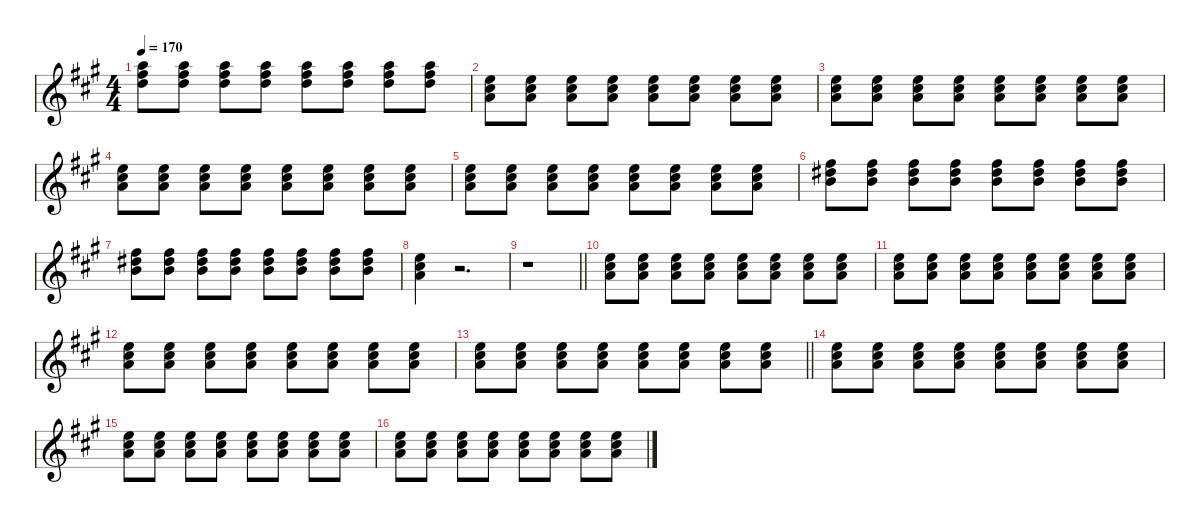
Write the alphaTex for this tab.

\defaultSystemsLayout 4
\hideDynamics
\bracketExtendMode nobrackets
\singleTrackTrackNamePolicy hidden
\multiTrackTrackNamePolicy hidden
\firstSystemTrackNameMode fullname
\firstSystemTrackNameOrientation horizontal
\otherSystemsTrackNameOrientation horizontal
\track ("Piano" "pno.") {defaultSystemsLayout 8 instrument acousticgrandpiano}
\staff {score}
\tuning (E4 B3 G3 D3 A2 E2)
\ts (4 4)
\tempo 170
\clef g2
\ks a
(17.1{acc forcenatural} 19.2{acc #} 19.3{acc forcenatural}).8{dy f beam Down} (17.1{acc forcenatural} 19.2{acc #} 19.3{acc forcenatural}).8{beam Down} (17.1{acc forcenatural} 19.2{acc #} 19.3{acc forcenatural}).8{beam Down} (17.1{acc forcenatural} 19.2{acc #} 19.3{acc forcenatural}).8{beam Down} (17.1{acc forcenatural} 19.2{acc #} 19.3{acc forcenatural}).8{beam Down} (17.1{acc forcenatural} 19.2{acc #} 19.3{acc forcenatural}).8{beam Down} (17.1{acc forcenatural} 19.2{acc #} 19.3{acc forcenatural}).8{beam Down} (17.1{acc forcenatural} 19.2{acc #} 19.3{acc forcenatural}).8{beam Down} |
(17.2{acc forcenatural} 18.3{acc #} 19.4{acc forcenatural}).8{beam Down} (17.2{acc forcenatural} 18.3{acc #} 19.4{acc forcenatural}).8{beam Down} (17.2{acc forcenatural} 18.3{acc #} 19.4{acc forcenatural}).8{beam Down} (17.2{acc forcenatural} 18.3{acc #} 19.4{acc forcenatural}).8{beam Down} (17.2{acc forcenatural} 18.3{acc #} 19.4{acc forcenatural}).8{beam Down} (17.2{acc forcenatural} 18.3{acc #} 19.4{acc forcenatural}).8{beam Down} (17.2{acc forcenatural} 18.3{acc #} 19.4{acc forcenatural}).8{beam Down} (17.2{acc forcenatural} 18.3{acc #} 19.4{acc forcenatural}).8{beam Down} |
(17.2{acc forcenatural} 18.3{acc #} 19.4{acc forcenatural}).8{beam Down} (17.2{acc forcenatural} 18.3{acc #} 19.4{acc forcenatural}).8{beam Down} (17.2{acc forcenatural} 18.3{acc #} 19.4{acc forcenatural}).8{beam Down} (17.2{acc forcenatural} 18.3{acc #} 19.4{acc forcenatural}).8{beam Down} (17.2{acc forcenatural} 18.3{acc #} 19.4{acc forcenatural}).8{beam Down} (17.2{acc forcenatural} 18.3{acc #} 19.4{acc forcenatural}).8{beam Down} (17.2{acc forcenatural} 18.3{acc #} 19.4{acc forcenatural}).8{beam Down} (17.2{acc forcenatural} 18.3{acc #} 19.4{acc forcenatural}).8{beam Down} |
(17.2{acc forcenatural} 18.3{acc #} 19.4{acc forcenatural}).8{beam Down} (17.2{acc forcenatural} 18.3{acc #} 19.4{acc forcenatural}).8{beam Down} (17.2{acc forcenatural} 18.3{acc #} 19.4{acc forcenatural}).8{beam Down} (17.2{acc forcenatural} 18.3{acc #} 19.4{acc forcenatural}).8{beam Down} (17.2{acc forcenatural} 18.3{acc #} 19.4{acc forcenatural}).8{beam Down} (17.2{acc forcenatural} 18.3{acc #} 19.4{acc forcenatural}).8{beam Down} (17.2{acc forcenatural} 18.3{acc #} 19.4{acc forcenatural}).8{beam Down} (17.2{acc forcenatural} 18.3{acc #} 19.4{acc forcenatural}).8{beam Down} |
(17.2{acc forcenatural} 18.3{acc #} 19.4{acc forcenatural}).8{beam Down} (17.2{acc forcenatural} 18.3{acc #} 19.4{acc forcenatural}).8{beam Down} (17.2{acc forcenatural} 18.3{acc #} 19.4{acc forcenatural}).8{beam Down} (17.2{acc forcenatural} 18.3{acc #} 19.4{acc forcenatural}).8{beam Down} (17.2{acc forcenatural} 18.3{acc #} 19.4{acc forcenatural}).8{beam Down} (17.2{acc forcenatural} 18.3{acc #} 19.4{acc forcenatural}).8{beam Down} (17.2{acc forcenatural} 18.3{acc #} 19.4{acc forcenatural}).8{beam Down} (17.2{acc forcenatural} 18.3{acc #} 19.4{acc forcenatural}).8{beam Down} |
(19.2{acc #} 20.3{acc #} 21.4{acc forcenatural}).8{beam Down} (19.2{acc #} 20.3{acc #} 21.4{acc forcenatural}).8{beam Down} (19.2{acc #} 20.3{acc #} 21.4{acc forcenatural}).8{beam Down} (19.2{acc #} 20.3{acc #} 21.4{acc forcenatural}).8{beam Down} (19.2{acc #} 20.3{acc #} 21.4{acc forcenatural}).8{beam Down} (19.2{acc #} 20.3{acc #} 21.4{acc forcenatural}).8{beam Down} (19.2{acc #} 20.3{acc #} 21.4{acc forcenatural}).8{beam Down} (19.2{acc #} 20.3{acc #} 21.4{acc forcenatural}).8{beam Down} |
(19.2{acc #} 20.3{acc #} 21.4{acc forcenatural}).8{beam Down} (19.2{acc #} 20.3{acc #} 21.4{acc forcenatural}).8{beam Down} (19.2{acc #} 20.3{acc #} 21.4{acc forcenatural}).8{beam Down} (19.2{acc #} 20.3{acc #} 21.4{acc forcenatural}).8{beam Down} (19.2{acc #} 20.3{acc #} 21.4{acc forcenatural}).8{beam Down} (19.2{acc #} 20.3{acc #} 21.4{acc forcenatural}).8{beam Down} (19.2{acc #} 20.3{acc #} 21.4{acc forcenatural}).8{beam Down} (19.2{acc #} 20.3{acc #} 21.4{acc forcenatural}).8{beam Down} |
(17.2{acc forcenatural} 18.3{acc #} 19.4{acc forcenatural}).4{beam Down} r.2{d beam Down} |
\barLineRight lightlight
r.1{beam Down} |
(17.2{acc forcenatural} 18.3{acc #} 19.4{acc forcenatural}).8{beam Down} (17.2{acc forcenatural} 18.3{acc #} 19.4{acc forcenatural}).8{beam Down} (17.2{acc forcenatural} 18.3{acc #} 19.4{acc forcenatural}).8{beam Down} (17.2{acc forcenatural} 18.3{acc #} 19.4{acc forcenatural}).8{beam Down} (17.2{acc forcenatural} 18.3{acc #} 19.4{acc forcenatural}).8{beam Down} (17.2{acc forcenatural} 18.3{acc #} 19.4{acc forcenatural}).8{beam Down} (17.2{acc forcenatural} 18.3{acc #} 19.4{acc forcenatural}).8{beam Down} (17.2{acc forcenatural} 18.3{acc #} 19.4{acc forcenatural}).8{beam Down} |
(17.2{acc forcenatural} 18.3{acc #} 19.4{acc forcenatural}).8{beam Down} (17.2{acc forcenatural} 18.3{acc #} 19.4{acc forcenatural}).8{beam Down} (17.2{acc forcenatural} 18.3{acc #} 19.4{acc forcenatural}).8{beam Down} (17.2{acc forcenatural} 18.3{acc #} 19.4{acc forcenatural}).8{beam Down} (17.2{acc forcenatural} 18.3{acc #} 19.4{acc forcenatural}).8{beam Down} (17.2{acc forcenatural} 18.3{acc #} 19.4{acc forcenatural}).8{beam Down} (17.2{acc forcenatural} 18.3{acc #} 19.4{acc forcenatural}).8{beam Down} (17.2{acc forcenatural} 18.3{acc #} 19.4{acc forcenatural}).8{beam Down} |
(17.2{acc forcenatural} 18.3{acc #} 19.4{acc forcenatural}).8{beam Down} (17.2{acc forcenatural} 18.3{acc #} 19.4{acc forcenatural}).8{beam Down} (17.2{acc forcenatural} 18.3{acc #} 19.4{acc forcenatural}).8{beam Down} (17.2{acc forcenatural} 18.3{acc #} 19.4{acc forcenatural}).8{beam Down} (17.2{acc forcenatural} 18.3{acc #} 19.4{acc forcenatural}).8{beam Down} (17.2{acc forcenatural} 18.3{acc #} 19.4{acc forcenatural}).8{beam Down} (17.2{acc forcenatural} 18.3{acc #} 19.4{acc forcenatural}).8{beam Down} (17.2{acc forcenatural} 18.3{acc #} 19.4{acc forcenatural}).8{beam Down} |
\barLineRight lightlight
(17.2{acc forcenatural} 18.3{acc #} 19.4{acc forcenatural}).8{beam Down} (17.2{acc forcenatural} 18.3{acc #} 19.4{acc forcenatural}).8{beam Down} (17.2{acc forcenatural} 18.3{acc #} 19.4{acc forcenatural}).8{beam Down} (17.2{acc forcenatural} 18.3{acc #} 19.4{acc forcenatural}).8{beam Down} (17.2{acc forcenatural} 18.3{acc #} 19.4{acc forcenatural}).8{beam Down} (17.2{acc forcenatural} 18.3{acc #} 19.4{acc forcenatural}).8{beam Down} (17.2{acc forcenatural} 18.3{acc #} 19.4{acc forcenatural}).8{beam Down} (17.2{acc forcenatural} 18.3{acc #} 19.4{acc forcenatural}).8{beam Down} |
(17.2{acc forcenatural} 18.3{acc #} 19.4{acc forcenatural}).8{beam Down} (17.2{acc forcenatural} 18.3{acc #} 19.4{acc forcenatural}).8{beam Down} (17.2{acc forcenatural} 18.3{acc #} 19.4{acc forcenatural}).8{beam Down} (17.2{acc forcenatural} 18.3{acc #} 19.4{acc forcenatural}).8{beam Down} (17.2{acc forcenatural} 18.3{acc #} 19.4{acc forcenatural}).8{beam Down} (17.2{acc forcenatural} 18.3{acc #} 19.4{acc forcenatural}).8{beam Down} (17.2{acc forcenatural} 18.3{acc #} 19.4{acc forcenatural}).8{beam Down} (17.2{acc forcenatural} 18.3{acc #} 19.4{acc forcenatural}).8{beam Down} |
(17.2{acc forcenatural} 18.3{acc #} 19.4{acc forcenatural}).8{beam Down} (17.2{acc forcenatural} 18.3{acc #} 19.4{acc forcenatural}).8{beam Down} (17.2{acc forcenatural} 18.3{acc #} 19.4{acc forcenatural}).8{beam Down} (17.2{acc forcenatural} 18.3{acc #} 19.4{acc forcenatural}).8{beam Down} (17.2{acc forcenatural} 18.3{acc #} 19.4{acc forcenatural}).8{beam Down} (17.2{acc forcenatural} 18.3{acc #} 19.4{acc forcenatural}).8{beam Down} (17.2{acc forcenatural} 18.3{acc #} 19.4{acc forcenatural}).8{beam Down} (17.2{acc forcenatural} 18.3{acc #} 19.4{acc forcenatural}).8{beam Down} |
(17.2{acc forcenatural} 18.3{acc #} 19.4{acc forcenatural}).8{beam Down} (17.2{acc forcenatural} 18.3{acc #} 19.4{acc forcenatural}).8{beam Down} (17.2{acc forcenatural} 18.3{acc #} 19.4{acc forcenatural}).8{beam Down} (17.2{acc forcenatural} 18.3{acc #} 19.4{acc forcenatural}).8{beam Down} (17.2{acc forcenatural} 18.3{acc #} 19.4{acc forcenatural}).8{beam Down} (17.2{acc forcenatural} 18.3{acc #} 19.4{acc forcenatural}).8{beam Down} (17.2{acc forcenatural} 18.3{acc #} 19.4{acc forcenatural}).8{beam Down} (17.2{acc forcenatural} 18.3{acc #} 19.4{acc forcenatural}).8{beam Down}
